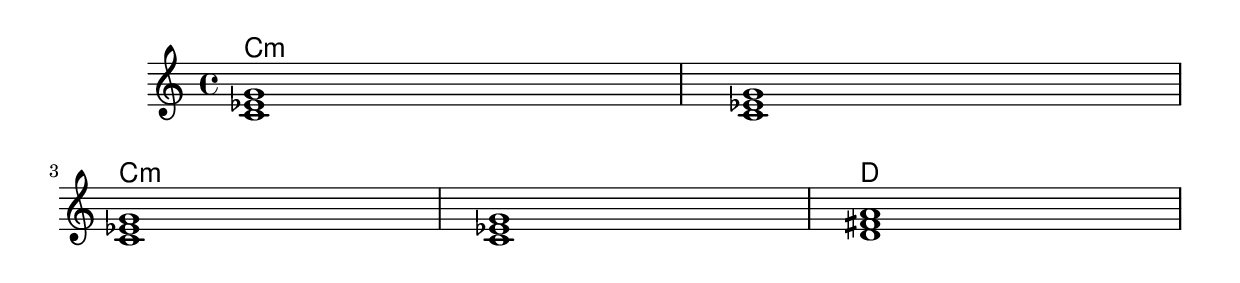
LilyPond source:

%% DO NOT EDIT this file manually; it is automatically
%% generated from LSR http://lsr.dsi.unimi.it
%% Make any changes in LSR itself, or in Documentation/snippets/new/ ,
%% and then run scripts/auxiliar/makelsr.py
%%
%% This file is in the public domain.
\version "2.14.0"

\header {
  lsrtags = "chords"

%% Translation of GIT committish: 615cbf212fdaf0b220b3330da417d0c3602494f2
  texidoces = "
Se pueden imprimir los acordes exclusivamente al comienzo de las
líneas y cuando cambia el acorde.

"
  doctitlees = "Imprimir los acordes cuando se produce un cambio"


%% Translation of GIT committish: 0a868be38a775ecb1ef935b079000cebbc64de40
  texidocde = "
Akkordsymbole können so eingestellt werden, dass sie nur zu Beginn der Zeile
und bei Akkordwechseln angezeigt werden.

"
  doctitlede = "Akkordsymbole bei Wechsel anzeigen"

  texidoc = "
Chord names can be displayed only at the start of lines and when the
chord changes.

"
  doctitle = "Showing chords at changes"
} % begin verbatim

harmonies = \chordmode {
  c1:m c:m \break c:m c:m d
}
<<
  \new ChordNames {
    \set chordChanges = ##t
    \harmonies
  }
  \new Staff {
    \relative c' { \harmonies }
  }
>>

